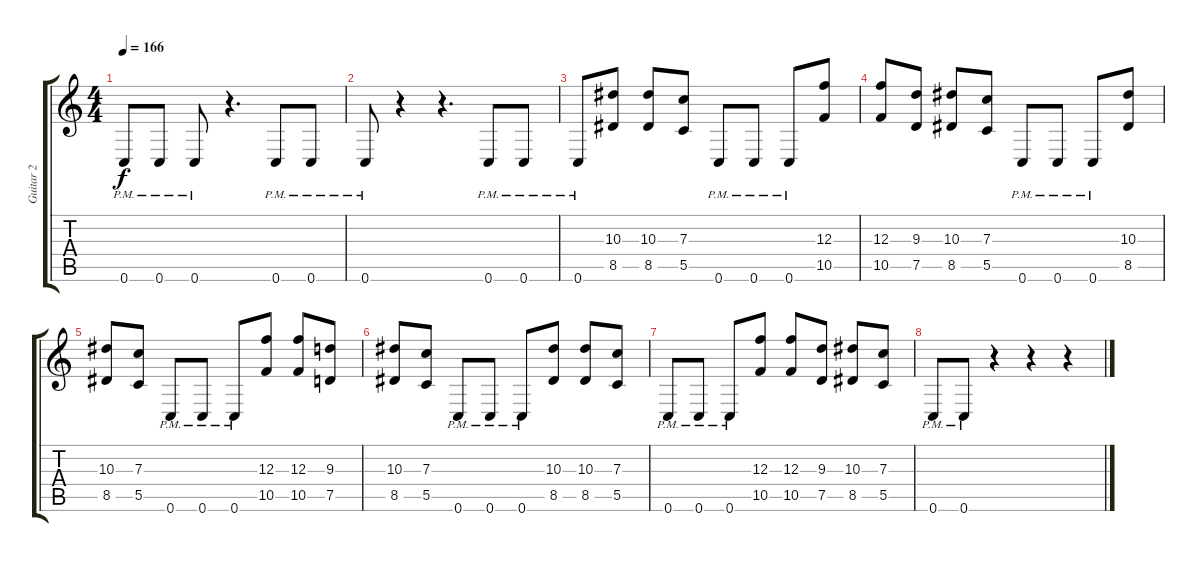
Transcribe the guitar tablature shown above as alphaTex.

\track ("Guitar 2" "Guitar 2") {instrument distortionguitar}
\staff {score tabs}
\tuning (D4 A3 F3 C3 G2 C2) {hide}
\ts (4 4)
\tempo 166
\clef g2
\ks c
0.6{pm}.8{dy f} 0.6{pm}.8 0.6{pm}.8 r.4{d} 0.6{pm}.8 0.6{pm}.8 |
0.6{pm}.8 r.4 r.4{d} 0.6{pm}.8 0.6{pm}.8 |
0.6{pm}.8 (10.3 8.5).8 (10.3 8.5).8 (7.3 5.5).8 0.6{pm}.8 0.6{pm}.8 0.6{pm}.8 (12.3 10.5).8 |
(12.3 10.5).8 (9.3 7.5).8 (10.3 8.5).8 (7.3 5.5).8 0.6{pm}.8 0.6{pm}.8 0.6{pm}.8 (10.3 8.5).8 |
(10.3 8.5).8 (7.3 5.5).8 0.6{pm}.8 0.6{pm}.8 0.6{pm}.8 (12.3 10.5).8 (12.3 10.5).8 (9.3 7.5).8 |
(10.3 8.5).8 (7.3 5.5).8 0.6{pm}.8 0.6{pm}.8 0.6{pm}.8 (10.3 8.5).8 (10.3 8.5).8 (7.3 5.5).8 |
0.6{pm}.8 0.6{pm}.8 0.6{pm}.8 (12.3 10.5).8 (12.3 10.5).8 (9.3 7.5).8 (10.3 8.5).8 (7.3 5.5).8 |
0.6{pm}.8 0.6{pm}.8 r.4 r.4 r.4
